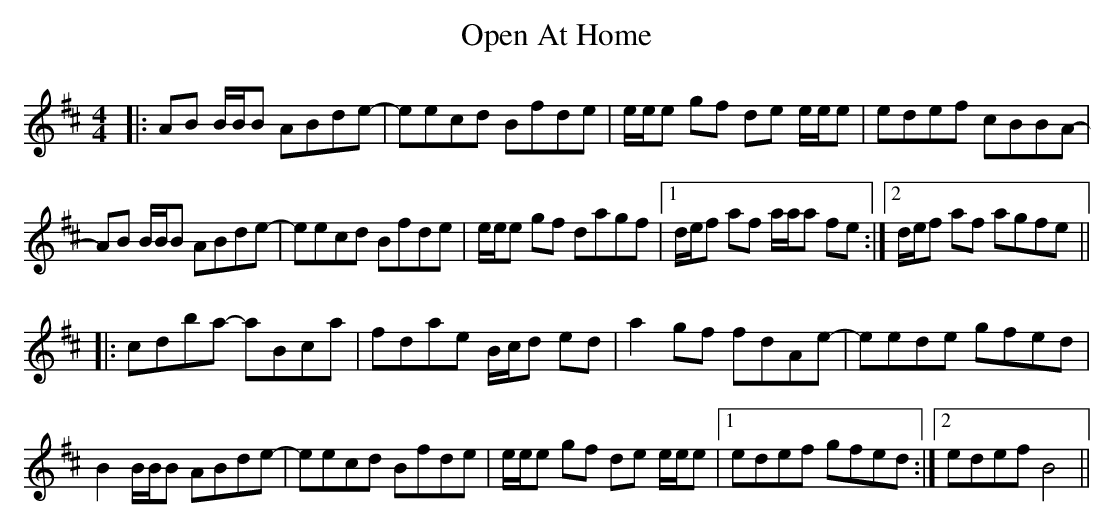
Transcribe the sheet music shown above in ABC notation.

X:1
T: Open At Home
M: 4/4
L: 1/8
K: Bmin
|:AB B/B/B ABde-|eecd Bfde|e/e/e gf de e/e/e|edef cBBA-|
AB B/B/B ABde-|eecd Bfde|e/e/e gf dagf|1 d/e/f af a/a/a fe:|2 d/e/f af agfe||
|:cdba- aBca|fdae B/c/d ed|a2gf fdAe-|eede gfed|
B2B/B/B ABde-|eecd Bfde|e/e/e gf de e/e/e|1 edef gfed:|2 edef B4||
